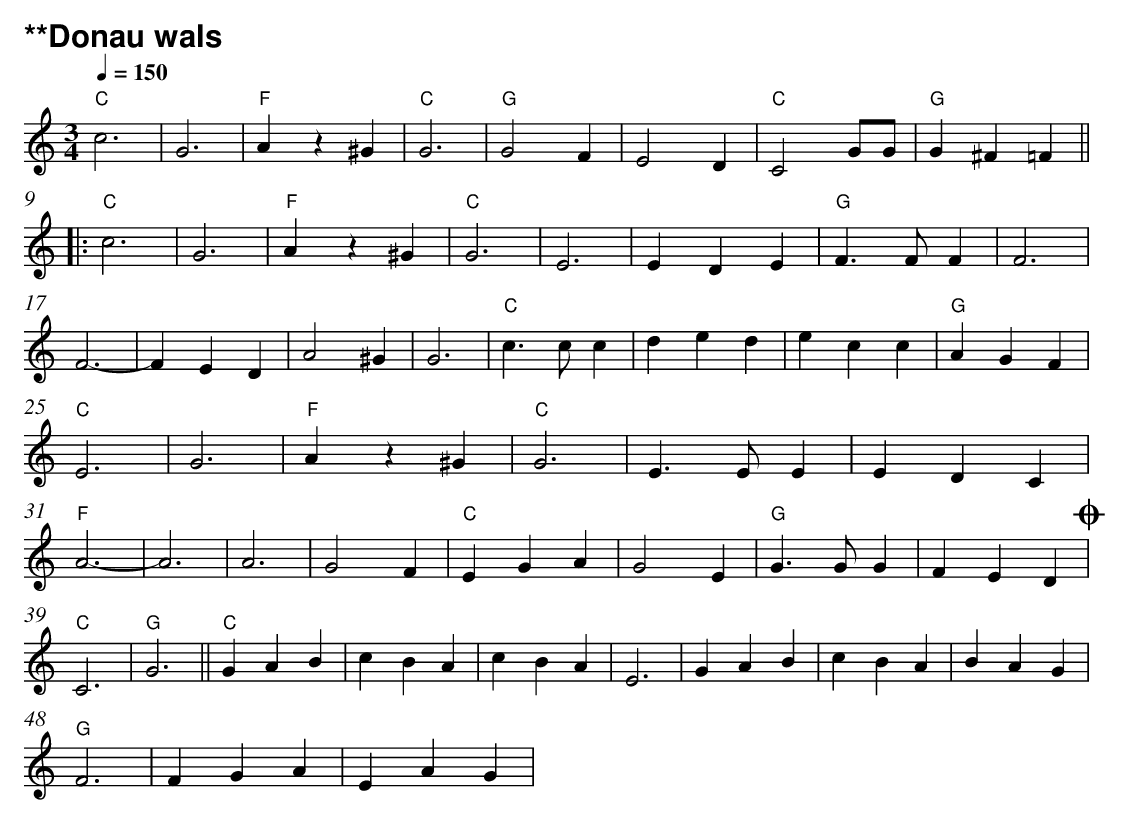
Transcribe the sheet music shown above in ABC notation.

X:1
T:**Donau wals
%%score 1
L:1/4
M:3/4
Q:1/4=150
K:C
V:1 clef=treble
"C" c3|G3|"F"Az^G|"C"G3|"G"G2F|E2D|"C"C2 G/G/|"G"G^F=F||:$
"C" c3|G3|"F"Az^G|"C"G3|E3|EDE|"G"F3/2F/F|F3|F3-|FED|
A2^G|G3|"C"c>cc|ded|ecc|"G"AGF|"C"E3|G3|"F"Az^G|"C"G3|
E>EE|EDC|"F"A3-|A3|A3|G2F|"C"EGA|G2E|"G"G>GG|FED !coda!|$
"C"C3|"G"G3|| "C"GAB| cBA|cBA|E3|GAB| cBA| BAG|$
"G"F3|FGA|EAG|
